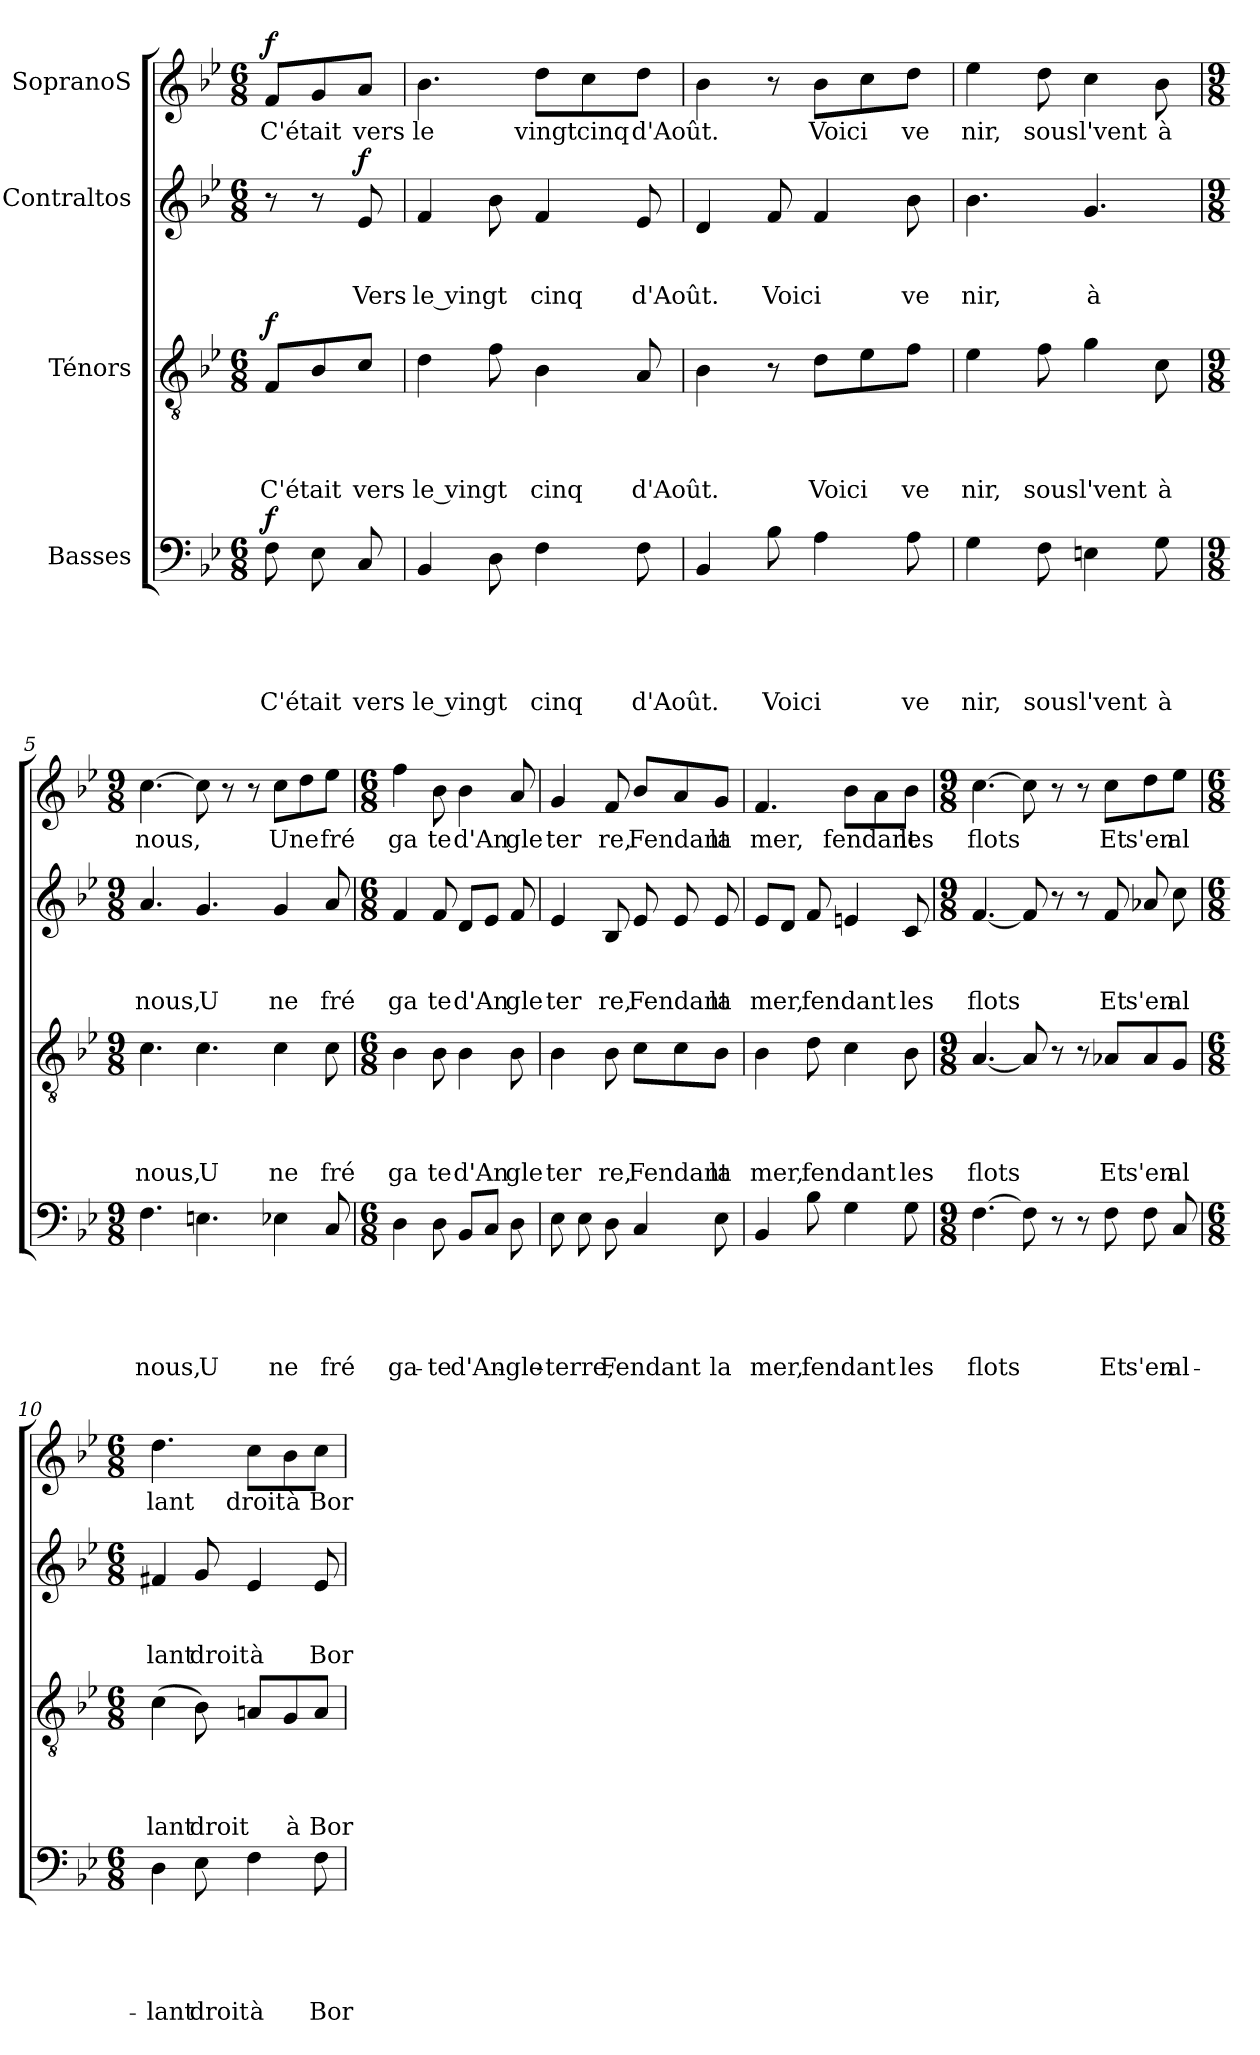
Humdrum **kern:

**kern	**text	**text	**text	**text	**text	**dynam	**kern	**text	**text	**text	**text	**dynam	**kern	**text	**text	**text	**dynam	**kern	**text	**dynam
*part4	*part4	*part4	*part4	*part4	*part4	*part4	*part3	*part3	*part3	*part3	*part3	*part3	*part2	*part2	*part2	*part2	*part2	*part1	*part1	*part1
*staff4	*staff4	*staff4	*staff4	*staff4	*staff4	*staff4	*staff3	*staff3	*staff3	*staff3	*staff3	*staff3	*staff2	*staff2	*staff2	*staff2	*staff2	*staff1	*staff1	*staff1
*I"Basses	*	*	*	*	*	*	*I"Ténors	*	*	*	*	*	*I"Contraltos	*	*	*	*	*I"SopranoS	*	*
*clefF4	*	*	*	*	*	*	*clefGv2	*	*	*	*	*	*clefG2	*	*	*	*	*clefG2	*	*
*k[b-e-]	*	*	*	*	*	*	*k[b-e-]	*	*	*	*	*	*k[b-e-]	*	*	*	*	*k[b-e-]	*	*
*B-:	*	*	*	*	*	*	*B-:	*	*	*	*	*	*B-:	*	*	*	*	*B-:	*	*
*M6/8	*	*	*	*	*	*	*M6/8	*	*	*	*	*	*M6/8	*	*	*	*	*M6/8	*	*
=1	=1	=1	=1	=1	=1	=1	=1	=1	=1	=1	=1	=1	=1	=1	=1	=1	=1	=1	=1	=1
!	!	!	!	!	!LO:LY:b	!LO:DY:a	!	!	!	!	!LO:LY:b	!LO:DY:a	!	!	!	!	!	!	!LO:LY:b	!LO:DY:a
8F\	.	.	.	.	C'était	f	8F/L	.	.	.	C'était	f	8r	.	.	.	.	8f/L	C'était	f
8E-\	.	.	.	.	.	.	8B-/	.	.	.	.	.	8r	.	.	.	.	8g/	.	.
!	!	!	!	!	!LO:LY:b	!	!	!	!	!	!LO:LY:b	!	!	!	!	!LO:LY:b	!LO:DY:a	!	!LO:LY:b	!
8C/	.	.	.	.	vers	.	8c/J	.	.	.	vers	.	8e-/	.	.	Vers	f	8a/J	vers	.
=2	=2	=2	=2	=2	=2	=2	=2	=2	=2	=2	=2	=2	=2	=2	=2	=2	=2	=2	=2	=2
!	!	!	!	!	!LO:LY:b	!	!	!	!	!	!LO:LY:b	!	!	!	!	!LO:LY:b	!	!	!LO:LY:b	!
4BB-/	.	.	.	.	le vingt	.	4d\	.	.	.	le vingt	.	4f/	.	.	le vingt	.	4.b-\	le	.
8D\	.	.	.	.	.	.	8f\	.	.	.	.	.	8b-\	.	.	.	.	.	.	.
!	!	!	!	!	!LO:LY:b	!	!	!	!	!	!LO:LY:b	!	!	!	!	!LO:LY:b	!	!	!LO:LY:b	!
4F\	.	.	.	.	cinq	.	4B-\	.	.	.	cinq	.	4f/	.	.	cinq	.	8dd\L	vingt	.
!	!	!	!	!	!	!	!	!	!	!	!	!	!	!	!	!	!	!	!LO:LY:b	!
.	.	.	.	.	.	.	.	.	.	.	.	.	.	.	.	.	.	8cc\	cinq	.
!	!	!	!	!	!LO:LY:b	!	!	!	!	!	!LO:LY:b	!	!	!	!	!LO:LY:b	!	!	!LO:LY:b	!
8F\	.	.	.	.	d'Août.	.	8A/	.	.	.	d'Août.	.	8e-/	.	.	d'Août.	.	8dd\J	d'Août.	.
=3	=3	=3	=3	=3	=3	=3	=3	=3	=3	=3	=3	=3	=3	=3	=3	=3	=3	=3	=3	=3
4BB-/	.	.	.	.	.	.	4B-\	.	.	.	.	.	4d/	.	.	.	.	4b-\	.	.
!	!	!	!	!	!LO:LY:b	!	!	!	!	!	!	!	!	!	!	!LO:LY:b	!	!	!	!
8B-\	.	.	.	.	Voici	.	8r	.	.	.	.	.	8f/	.	.	Voici	.	8r	.	.
!	!	!	!	!	!	!	!	!	!	!	!LO:LY:b	!	!	!	!	!	!	!	!LO:LY:b	!
4A\	.	.	.	.	.	.	8d\L	.	.	.	Voici	.	4f/	.	.	.	.	8b-\L	Voici	.
.	.	.	.	.	.	.	8e-\	.	.	.	.	.	.	.	.	.	.	8cc\	.	.
!	!	!	!	!	!LO:LY:b	!	!	!	!	!	!LO:LY:b	!	!	!	!	!LO:LY:b	!	!	!LO:LY:b	!
8A\	.	.	.	.	ve	.	8f\J	.	.	.	ve	.	8b-\	.	.	ve	.	8dd\J	ve	.
=4	=4	=4	=4	=4	=4	=4	=4	=4	=4	=4	=4	=4	=4	=4	=4	=4	=4	=4	=4	=4
!	!	!	!	!	!LO:LY:b	!	!	!	!	!	!LO:LY:b	!	!	!	!	!LO:LY:b	!	!	!LO:LY:b	!
4G\	.	.	.	.	nir,	.	4e-\	.	.	.	nir,	.	4.b-\	.	.	nir,	.	4ee-\	nir,	.
!	!	!	!	!	!LO:LY:b	!	!	!	!	!	!LO:LY:b	!	!	!	!	!	!	!	!LO:LY:b	!
8F\	.	.	.	.	sous	.	8f\	.	.	.	sous	.	.	.	.	.	.	8dd\	sous	.
!	!	!	!	!	!LO:LY:b	!	!	!	!	!	!LO:LY:b	!	!	!	!	!LO:LY:b	!	!	!LO:LY:b	!
4En\	.	.	.	.	l'vent	.	4g\	.	.	.	l'vent	.	4.g/	.	.	à	.	4cc\	l'vent	.
!	!	!	!	!	!LO:LY:b	!	!	!	!	!	!LO:LY:b	!	!	!	!	!	!	!	!LO:LY:b	!
8G\	.	.	.	.	à	.	8c\	.	.	.	à	.	.	.	.	.	.	8b-\	à	.
=5	=5	=5	=5	=5	=5	=5	=5	=5	=5	=5	=5	=5	=5	=5	=5	=5	=5	=5	=5	=5
*M9/8	*	*	*	*	*	*	*M9/8	*	*	*	*	*	*M9/8	*	*	*	*	*M9/8	*	*
!	!	!	!	!	!LO:LY:b	!	!	!	!	!	!LO:LY:b	!	!	!	!	!LO:LY:b	!	!	!LO:LY:b	!
4.F\	.	.	.	.	nous,	.	4.c\	.	.	.	nous,	.	4.a/	.	.	nous,	.	[>4.cc\	nous,	.
!	!	!	!	!	!LO:LY:b	!	!	!	!	!	!LO:LY:b	!	!	!	!	!LO:LY:b	!	!	!	!
4.En\	.	.	.	.	U	.	4.c\	.	.	.	U	.	4.g/	.	.	U	.	8cc\]	.	.
.	.	.	.	.	.	.	.	.	.	.	.	.	.	.	.	.	.	8r	.	.
.	.	.	.	.	.	.	.	.	.	.	.	.	.	.	.	.	.	8r	.	.
!	!	!	!	!	!LO:LY:b	!	!	!	!	!	!LO:LY:b	!	!	!	!	!LO:LY:b	!	!	!LO:LY:b	!
4E-X\	.	.	.	.	ne	.	4c\	.	.	.	ne	.	4g/	.	.	ne	.	8cc\L	Une	.
.	.	.	.	.	.	.	.	.	.	.	.	.	.	.	.	.	.	8dd\	.	.
!	!	!	!	!	!LO:LY:b	!	!	!	!	!	!LO:LY:b	!	!	!	!	!LO:LY:b	!	!	!LO:LY:b	!
8C/	.	.	.	.	fré	.	8c\	.	.	.	fré	.	8a/	.	.	fré	.	8ee-\J	fré	.
!!LO:LB:g=z
=6	=6	=6	=6	=6	=6	=6	=6	=6	=6	=6	=6	=6	=6	=6	=6	=6	=6	=6	=6	=6
*M6/8	*	*	*	*	*	*	*M6/8	*	*	*	*	*	*M6/8	*	*	*	*	*M6/8	*	*
!	!	!	!	!	!LO:LY:b	!	!	!	!	!	!LO:LY:b	!	!	!	!	!LO:LY:b	!	!	!LO:LY:b	!
4D\	.	.	.	.	ga-	.	4B-\	.	.	.	ga	.	4f/	.	.	ga	.	4ff\	ga	.
!	!	!	!	!	!LO:LY:b	!	!	!	!	!	!LO:LY:b	!	!	!	!	!LO:LY:b	!	!	!LO:LY:b	!
8D\	.	.	.	.	-te	.	8B-\	.	.	.	te	.	8f/	.	.	te	.	8b-\	te	.
!	!	!	!	!	!LO:LY:b	!	!	!	!	!	!LO:LY:b	!	!	!	!	!LO:LY:b	!	!	!LO:LY:b	!
8BB-/L	.	.	.	.	d'An-	.	4B-\	.	.	.	d'An	.	8d/L	.	.	d'An	.	4b-\	d'An	.
8C/J	.	.	.	.	.	.	.	.	.	.	.	.	8e-/J	.	.	.	.	.	.	.
!	!	!	!	!	!LO:LY:b	!	!	!	!	!	!LO:LY:b	!	!	!	!	!LO:LY:b	!	!	!LO:LY:b	!
8D\	.	.	.	.	-gle-	.	8B-\	.	.	.	gle	.	8f/	.	.	gle	.	8a/	gle	.
=7	=7	=7	=7	=7	=7	=7	=7	=7	=7	=7	=7	=7	=7	=7	=7	=7	=7	=7	=7	=7
!	!	!	!	!	!LO:LY:b	!	!	!	!	!	!LO:LY:b	!	!	!	!	!LO:LY:b	!	!	!LO:LY:b	!
8E-\	.	.	.	.	-terre,	.	4B-\	.	.	.	ter	.	4e-/	.	.	ter	.	4g/	ter	.
8E-\	.	.	.	.	.	.	.	.	.	.	.	.	.	.	.	.	.	.	.	.
!	!	!	!	!	!LO:LY:b	!	!	!	!	!	!LO:LY:b	!	!	!	!	!LO:LY:b	!	!	!LO:LY:b	!
8D\	.	.	.	.	Fendant	.	8B-\	.	.	.	re,	.	8B-/	.	.	re,	.	8f/	re,	.
!	!	!	!	!	!	!	!	!	!	!	!LO:LY:b	!	!	!	!	!LO:LY:b	!	!	!LO:LY:b	!
4C/	.	.	.	.	.	.	8c\L	.	.	.	Fendant	.	8e-/	.	.	Fendant	.	8b-/L	Fendant	.
.	.	.	.	.	.	.	8c\	.	.	.	.	.	8e-/	.	.	.	.	8a/	.	.
!	!	!	!	!	!LO:LY:b	!	!	!	!	!	!LO:LY:b	!	!	!	!	!LO:LY:b	!	!	!LO:LY:b	!
8E-\	.	.	.	.	la	.	8B-\J	.	.	.	la	.	8e-/	.	.	la	.	8g/J	la	.
=8	=8	=8	=8	=8	=8	=8	=8	=8	=8	=8	=8	=8	=8	=8	=8	=8	=8	=8	=8	=8
!	!	!	!	!	!LO:LY:b	!	!	!	!	!	!LO:LY:b	!	!	!	!	!LO:LY:b	!	!	!LO:LY:b	!
4BB-/	.	.	.	.	mer,	.	4B-\	.	.	.	mer,	.	8e-/L	.	.	mer,	.	4.f/	mer,	.
.	.	.	.	.	.	.	.	.	.	.	.	.	8d/J	.	.	.	.	.	.	.
!	!	!	!	!	!LO:LY:b	!	!	!	!	!	!LO:LY:b	!	!	!	!	!LO:LY:b	!	!	!	!
8B-\	.	.	.	.	fendant	.	8d\	.	.	.	fendant	.	8f/	.	.	fendant	.	.	.	.
!	!	!	!	!	!	!	!	!	!	!	!	!	!	!	!	!	!	!	!LO:LY:b	!
4G\	.	.	.	.	.	.	4c\	.	.	.	.	.	4en/	.	.	.	.	8b-\L	fendant	.
.	.	.	.	.	.	.	.	.	.	.	.	.	.	.	.	.	.	8a\	.	.
!	!	!	!	!	!LO:LY:b	!	!	!	!	!	!LO:LY:b	!	!	!	!	!LO:LY:b	!	!	!LO:LY:b	!
8G\	.	.	.	.	les	.	8B-\	.	.	.	les	.	8c/	.	.	les	.	8b-\J	les	.
=9	=9	=9	=9	=9	=9	=9	=9	=9	=9	=9	=9	=9	=9	=9	=9	=9	=9	=9	=9	=9
*M9/8	*	*	*	*	*	*	*M9/8	*	*	*	*	*	*M9/8	*	*	*	*	*M9/8	*	*
!	!	!	!	!	!LO:LY:b	!	!	!	!	!	!LO:LY:b	!	!	!	!	!LO:LY:b	!	!	!LO:LY:b	!
[>4.F\	.	.	.	.	flots	.	[<4.A/	.	.	.	flots	.	[<4.f/	.	.	flots	.	[>4.cc\	flots	.
8F\]	.	.	.	.	.	.	8A/]	.	.	.	.	.	8f/]	.	.	.	.	8cc\]	.	.
8r	.	.	.	.	.	.	8r	.	.	.	.	.	8r	.	.	.	.	8r	.	.
8r	.	.	.	.	.	.	8r	.	.	.	.	.	8r	.	.	.	.	8r	.	.
!	!	!	!	!	!LO:LY:b	!	!	!	!	!	!LO:LY:b	!	!	!	!	!LO:LY:b	!	!	!LO:LY:b	!
8F\	.	.	.	.	Et	.	8A-X/L	.	.	.	Et	.	8f/	.	.	Et	.	8cc\L	Et	.
!	!	!	!	!	!LO:LY:b	!	!	!	!	!	!LO:LY:b	!	!	!	!	!LO:LY:b	!	!	!LO:LY:b	!
8F\	.	.	.	.	s'en	.	8A-/	.	.	.	s'en	.	8a-X/	.	.	s'en	.	8dd\	s'en	.
!	!	!	!	!	!LO:LY:b	!	!	!	!	!	!LO:LY:b	!	!	!	!	!LO:LY:b	!	!	!LO:LY:b	!
8C/	.	.	.	.	al-	.	8G/J	.	.	.	al	.	8cc\	.	.	al	.	8ee-\J	al	.
!!LO:PB:g=z
=10	=10	=10	=10	=10	=10	=10	=10	=10	=10	=10	=10	=10	=10	=10	=10	=10	=10	=10	=10	=10
*M6/8	*	*	*	*	*	*	*M6/8	*	*	*	*	*	*M6/8	*	*	*	*	*M6/8	*	*
!	!	!	!	!	!LO:LY:b	!	!	!	!	!	!LO:LY:b	!	!	!	!	!LO:LY:b	!	!	!LO:LY:b	!
4D\	.	.	.	.	-lant	.	(>4c\	.	.	.	lant	.	4f#X/	.	.	lant	.	4.dd\	lant	.
!	!	!	!	!	!LO:LY:b	!	!	!	!	!	!LO:LY:b	!	!	!	!	!LO:LY:b	!	!	!	!
8E-\	.	.	.	.	droit	.	8B-\)	.	.	.	droit	.	8g/	.	.	droit	.	.	.	.
!	!	!	!	!	!LO:LY:b	!	!	!	!	!	!	!	!	!	!	!LO:LY:b	!	!	!LO:LY:b	!
4F\	.	.	.	.	à	.	8An/L	.	.	.	.	.	4e-/	.	.	à	.	8cc\L	droit	.
!	!	!	!	!	!	!	!	!	!	!	!LO:LY:b	!	!	!	!	!	!	!	!LO:LY:b	!
.	.	.	.	.	.	.	8G/	.	.	.	à	.	.	.	.	.	.	8b-\	à	.
!	!	!	!	!	!LO:LY:b	!	!	!	!	!	!LO:LY:b	!	!	!	!	!LO:LY:b	!	!	!LO:LY:b	!
8F\	.	.	.	.	Bor	.	8A/J	.	.	.	Bor	.	8e-/	.	.	Bor-	.	8cc\J	Bor	.
=	=	=	=	=	=	=	=	=	=	=	=	=	=	=	=	=	=	=	=	=
*-	*-	*-	*-	*-	*-	*-	*-	*-	*-	*-	*-	*-	*-	*-	*-	*-	*-	*-	*-	*-
